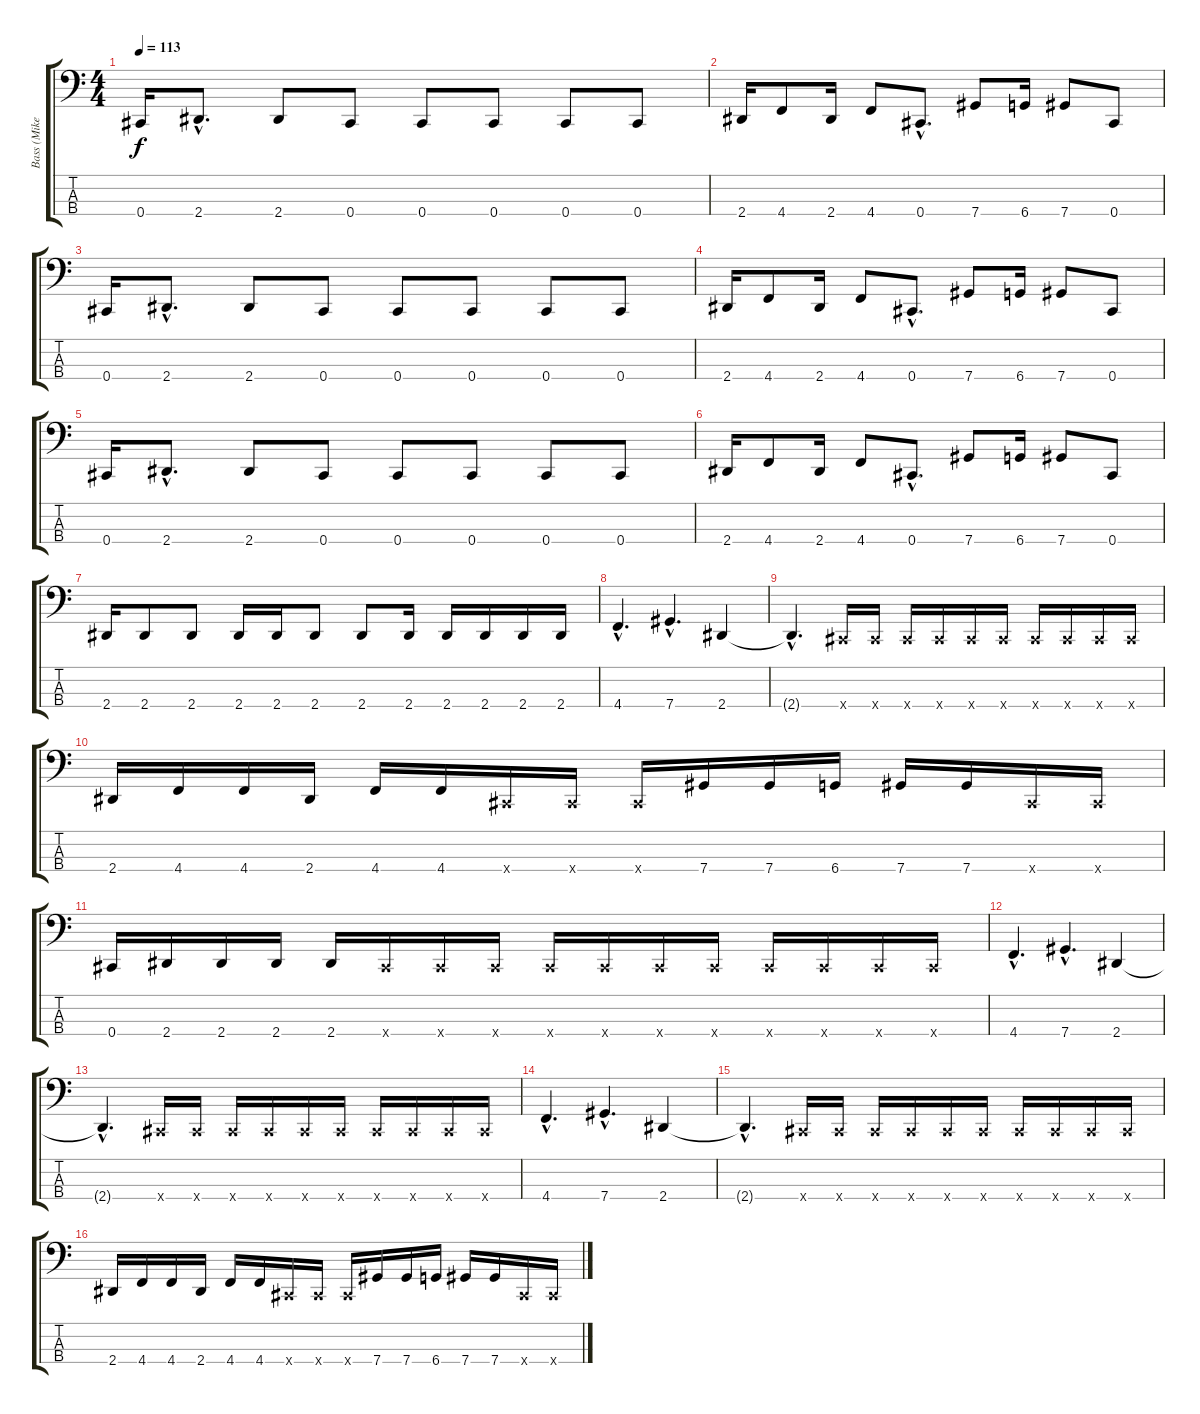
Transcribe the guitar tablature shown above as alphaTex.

\track ("Bass (Mike Kroeger)" "Bass (Mike") {instrument electricbassfinger}
\staff {score tabs}
\tuning (Gb2 Db2 Ab1 Db1) {hide}
\ts (4 4)
\tempo 113
\clef f4
\ks c
0.4.16{dy f} 2.4{hac}.8{d} 2.4.8 0.4.8 0.4.8 0.4.8 0.4.8 0.4.8 |
2.4.16 4.4.8 2.4.16 4.4.8 0.4{hac}.8{d} 7.4.8 6.4.16 7.4.8 0.4.8 |
0.4.16 2.4{hac}.8{d} 2.4.8 0.4.8 0.4.8 0.4.8 0.4.8 0.4.8 |
2.4.16 4.4.8 2.4.16 4.4.8 0.4{hac}.8{d} 7.4.8 6.4.16 7.4.8 0.4.8 |
0.4.16 2.4{hac}.8{d} 2.4.8 0.4.8 0.4.8 0.4.8 0.4.8 0.4.8 |
2.4.16 4.4.8 2.4.16 4.4.8 0.4{hac}.8{d} 7.4.8 6.4.16 7.4.8 0.4.8 |
2.4.16 2.4.8 2.4.8 2.4.16 2.4.16 2.4.8 2.4.8 2.4.16 2.4.16 2.4.16 2.4.16 2.4.16 |
4.4{hac}.4{d} 7.4{hac}.4{d} 2.4.4 |
2.4{hac t}.4{d} 0.4{x}.16 0.4{x}.16 0.4{x}.16 0.4{x}.16 0.4{x}.16 0.4{x}.16 0.4{x}.16 0.4{x}.16 0.4{x}.16 0.4{x}.16 |
2.4.16 4.4.16 4.4.16 2.4.16 4.4.16 4.4.16 0.4{x}.16 0.4{x}.16 0.4{x}.16 7.4.16 7.4.16 6.4.16 7.4.16 7.4.16 0.4{x}.16 0.4{x}.16 |
0.4.16 2.4.16 2.4.16 2.4.16 2.4.16 0.4{x}.16 0.4{x}.16 0.4{x}.16 0.4{x}.16 0.4{x}.16 0.4{x}.16 0.4{x}.16 0.4{x}.16 0.4{x}.16 0.4{x}.16 0.4{x}.16 |
4.4{hac}.4{d} 7.4{hac}.4{d} 2.4.4 |
2.4{hac t}.4{d} 0.4{x}.16 0.4{x}.16 0.4{x}.16 0.4{x}.16 0.4{x}.16 0.4{x}.16 0.4{x}.16 0.4{x}.16 0.4{x}.16 0.4{x}.16 |
4.4{hac}.4{d} 7.4{hac}.4{d} 2.4.4 |
2.4{hac t}.4{d} 0.4{x}.16 0.4{x}.16 0.4{x}.16 0.4{x}.16 0.4{x}.16 0.4{x}.16 0.4{x}.16 0.4{x}.16 0.4{x}.16 0.4{x}.16 |
2.4.16 4.4.16 4.4.16 2.4.16 4.4.16 4.4.16 0.4{x}.16 0.4{x}.16 0.4{x}.16 7.4.16 7.4.16 6.4.16 7.4.16 7.4.16 0.4{x}.16 0.4{x}.16
